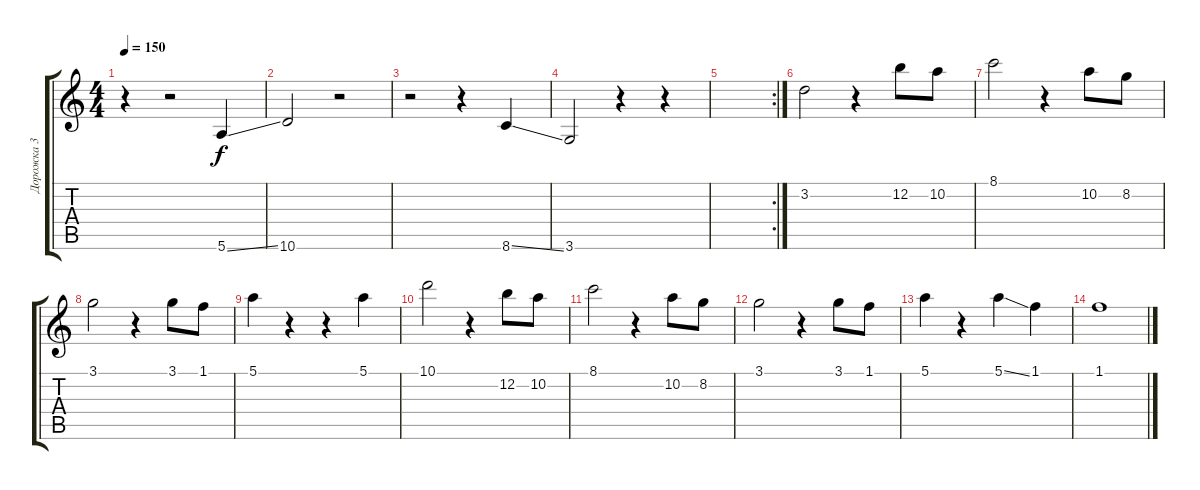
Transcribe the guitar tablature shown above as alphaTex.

\track ("Дорожка 3" "Дорожка 3") {instrument acousticguitarsteel}
\staff {score tabs}
\tuning (E4 B3 G3 D3 A2 E2) {hide}
\ts (4 4)
\tempo 150
\clef g2
\ks c
r.4{dy f} r.2 5.6{ss}.4 |
10.6.2 r.2 |
r.2 r.4 8.6{ss}.4 |
3.6.2 r.4 r.4 |
\rc 2
|
3.2.2 r.4 12.2.8 10.2.8 |
8.1.2 r.4 10.2.8 8.2.8 |
3.1.2 r.4 3.1.8 1.1.8 |
5.1.4 r.4 r.4 5.1.4 |
10.1.2 r.4 12.2.8 10.2.8 |
8.1.2 r.4 10.2.8 8.2.8 |
3.1.2 r.4 3.1.8 1.1.8 |
5.1.4 r.4 5.1{ss}.4 1.1.4 |
1.1.1
